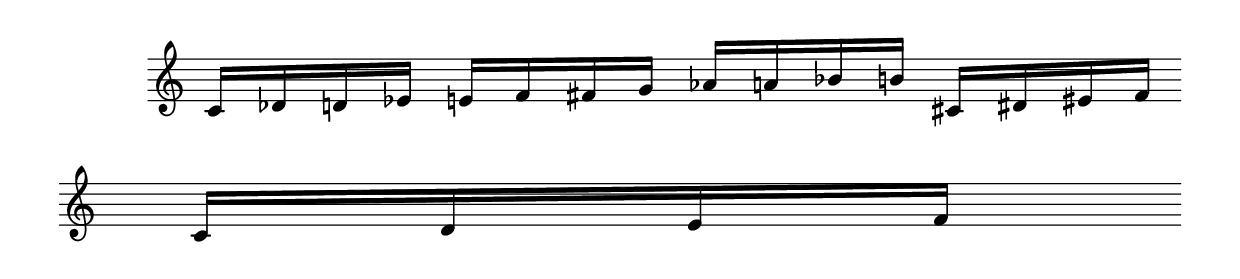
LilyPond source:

#(ly:set-option 'midi-extension "mid")
\version "2.12.3"
\include "english.ly"
\header{


}
%{

%}
melody = {
\once \override Staff.TimeSignature #'stencil = ##f
\clef treble
\key c \major
\cadenzaOn


 c'16[ df'16 d'16 ef'16] e'16[ f'16 fs'16 g'16] af'16[ a'16 bf'16 b'16] cs'16[ ds'16 es'16 fs'16] \break
\grace s64 cs'16[ ds'16 es'16 fs'16] \break

}


text = \lyricmode {
                    
}

\score{

<<
\new Voice = "one" {
\melody
}
\new Lyrics \lyricsto "one" \text
>>
\layout {
\context {
\Score
\remove "Bar_number_engraver"
}
}
\midi {
\context {
\Score
tempoWholesPerMinute = #(ly:make-moment 200 4)
}
}
}